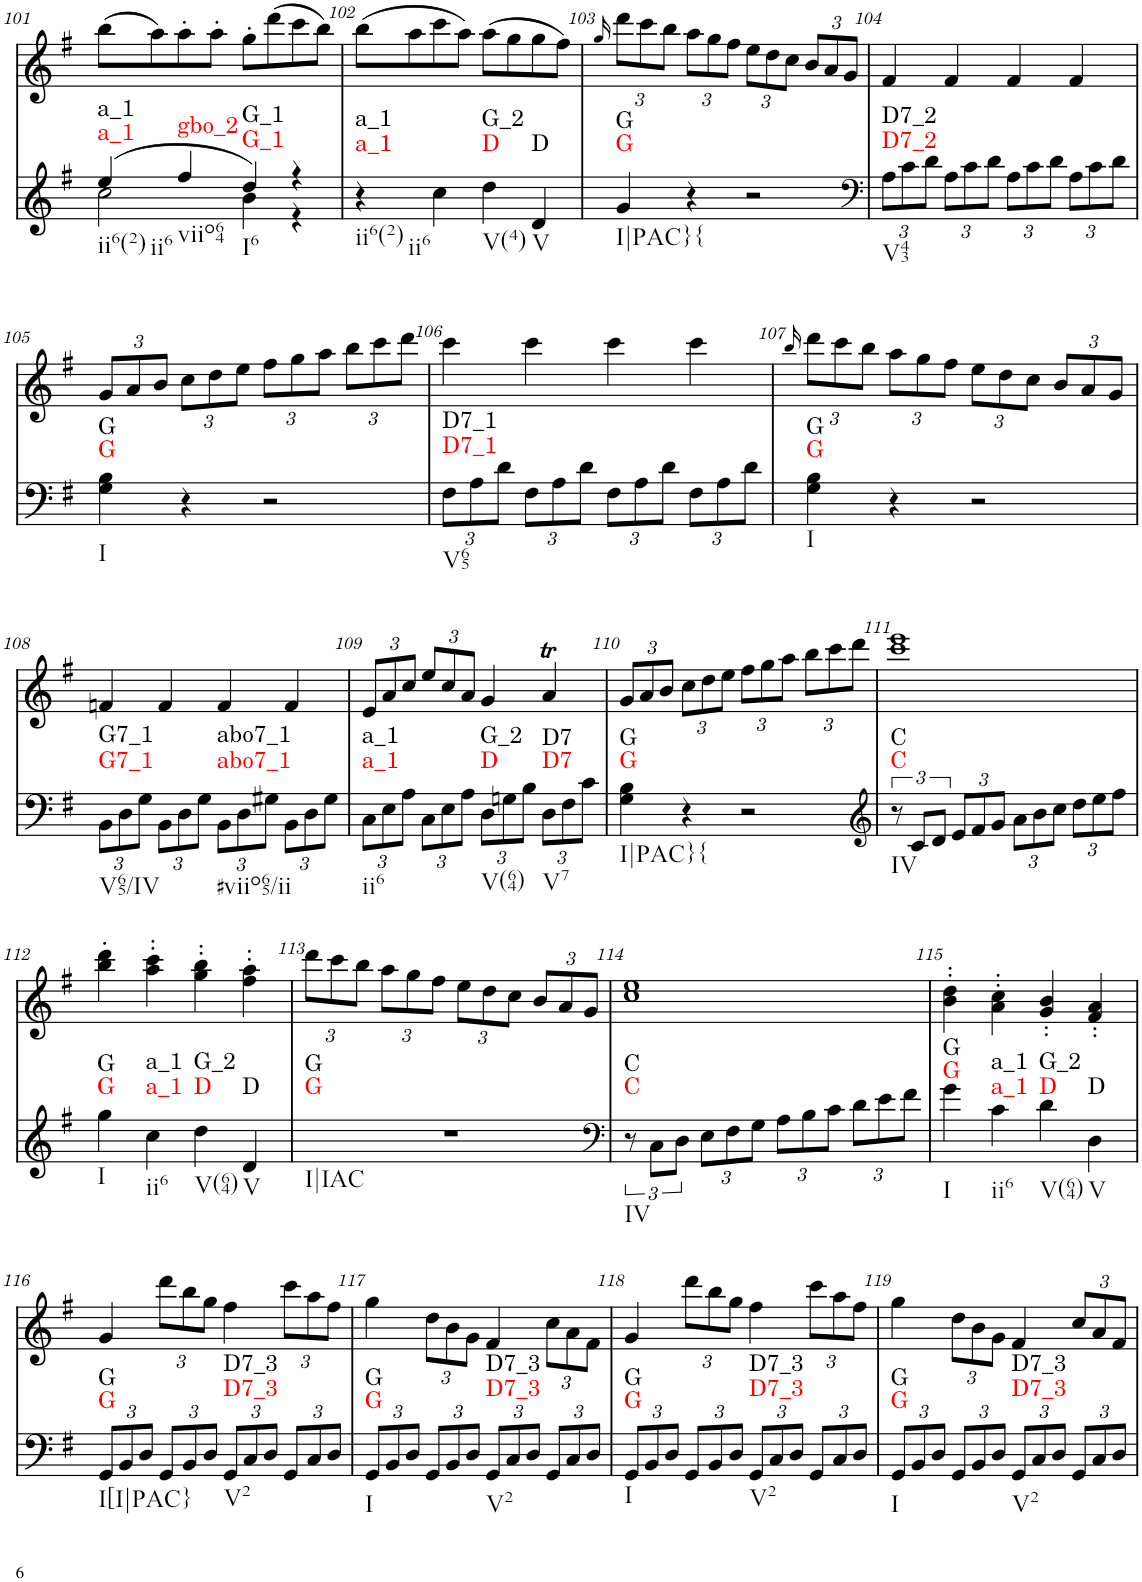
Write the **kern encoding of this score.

**kern	**harte	**kern	**text
*part2	*part2	*part1	*part1
*staff2	*	*staff1	*staff1
*I"piano	*	*I"piano	*
*I'Pno	*	*I'Pno	*
!!LO:PB:g=z
*clefG2	*	*clefG2	*
*k[f#]	*	*k[f#]	*
*G:	*	*G:	*
*M2/2	*	*M2/2	*
*met(c|)	*	*met(c|)	*
=101	=101	=101	=101
*^	*	*	*
!	!	!LO:H:n=1:kt=a_1	!	!
!	!	!LO:H:n=2:kt=a_1	!	!
(4ee/	2cc\	N N	(8bb\L	.
.	.	.	8aa\)	.
!	!	!LO:H:kt=gbo_2	!	!
4ff#/	.	N	8aa'\	.
.	.	.	8aa'\J	.
!	!	!LO:H:n=1:kt=G_1	!	!
!	!	!LO:H:n=2:kt=G_1	!	!
4dd/)	4b\	N N	8gg'\L	.
.	.	.	(8ddd\	.
4r	4r	.	8ccc\	.
.	.	.	8bb\J)	.
*v	*v	*	*	*
=102	=102	=102	=102
!	!LO:H:n=1:kt=a_1	!	!
!	!LO:H:n=2:kt=a_1	!	!
4r	N N	(8bb\L	.
.	.	8aa\	.
4cc\	.	8ccc\	.
.	.	8aa\J)	.
!	!LO:H:n=1:kt=D	!	!
!	!LO:H:n=2:kt=G_2	!	!
4dd\	N N	(8aa\L	.
.	.	8gg\	.
!	!LO:H:kt=D	!	!
4d/	N	8gg\	.
.	.	8ff#\J)	.
=103	=103	=103	=103
.	.	16qgg/	.
*	*	*Xbrackettup	*
!	!LO:H:n=1:kt=G	!	!LO:LY:b
!	!LO:H:n=2:kt=G	!	!
4g/	N N	12ddd\L	f
.	.	12ccc\	.
.	.	12bb\J	.
4r	.	12aa\L	.
.	.	12gg\	.
.	.	12ff#\J	.
2r	.	12ee\L	.
.	.	12dd\	.
.	.	12cc\J	.
.	.	12b/L	.
.	.	12a/	.
.	.	12g/J	.
=104	=104	=104	=104
*clefF4	*	*	*
*Xbrackettup	*	*	*
!	!LO:H:n=1:kt=D7_2	!	!
!	!LO:H:n=2:kt=D7_2	!	!
12A\L	N N	4f#/	.
12c\	.	.	.
12d\J	.	.	.
12A\L	.	4f#/	.
12c\	.	.	.
12d\J	.	.	.
12A\L	.	4f#/	.
12c\	.	.	.
12d\J	.	.	.
12A\L	.	4f#/	.
12c\	.	.	.
12d\J	.	.	.
!!LO:LB:g=z
=105	=105	=105	=105
!	!LO:H:n=1:kt=G	!	!
!	!LO:H:n=2:kt=G	!	!
4G\ 4B\	N N	12g/L	.
.	.	12a/	.
.	.	12b/J	.
4r	.	12cc\L	.
.	.	12dd\	.
.	.	12ee\J	.
2r	.	12ff#\L	.
.	.	12gg\	.
.	.	12aa\J	.
.	.	12bb\L	.
.	.	12ccc\	.
.	.	12ddd\J	.
=106	=106	=106	=106
!	!LO:H:n=1:kt=D7_1	!	!
!	!LO:H:n=2:kt=D7_1	!	!
12F#\L	N N	4ccc\	.
12A\	.	.	.
12d\J	.	.	.
12F#\L	.	4ccc\	.
12A\	.	.	.
12d\J	.	.	.
12F#\L	.	4ccc\	.
12A\	.	.	.
12d\J	.	.	.
12F#\L	.	4ccc\	.
12A\	.	.	.
12d\J	.	.	.
=107	=107	=107	=107
.	.	16qbb/	.
!	!LO:H:n=1:kt=G	!	!
!	!LO:H:n=2:kt=G	!	!
4G\ 4B\	N N	12ddd\L	.
.	.	12ccc\	.
.	.	12bb\J	.
4r	.	12aa\L	.
.	.	12gg\	.
.	.	12ff#\J	.
2r	.	12ee\L	.
.	.	12dd\	.
.	.	12cc\J	.
.	.	12b/L	.
.	.	12a/	.
.	.	12g/J	.
!!LO:LB:g=z
=108	=108	=108	=108
!	!LO:H:n=1:kt=G7_1	!	!
!	!LO:H:n=2:kt=G7_1	!	!
12BB\L	N N	4fn/	.
12D\	.	.	.
12G\J	.	.	.
12BB\L	.	4f/	.
12D\	.	.	.
12G\J	.	.	.
!	!LO:H:n=1:kt=abo7_1	!	!
!	!LO:H:n=2:kt=abo7_1	!	!
12BB\L	N N	4f/	.
12D\	.	.	.
12G#X\J	.	.	.
12BB\L	.	4f/	.
12D\	.	.	.
12G#\J	.	.	.
=109	=109	=109	=109
!	!LO:H:n=1:kt=a_1	!	!
!	!LO:H:n=2:kt=a_1	!	!
12C\L	N N	12e/L	.
12E\	.	12a/	.
12A\J	.	12cc/J	.
12C\L	.	12ee/L	.
12E\	.	12cc/	.
12A\J	.	12a/J	.
!	!LO:H:n=1:kt=D	!	!
!	!LO:H:n=2:kt=G_2	!	!
12D\L	N N	4g/	.
12Gn\	.	.	.
12B\J	.	.	.
!	!LO:H:n=1:kt=D7	!	!
!	!LO:H:n=2:kt=D7	!	!
12D\L	N N	4aT/	.
12F#\	.	.	.
12c\J	.	.	.
=110	=110	=110	=110
!	!LO:H:n=1:kt=G	!	!
!	!LO:H:n=2:kt=G	!	!
4G\ 4B\	N N	12g/L	.
.	.	12a/	.
.	.	12b/J	.
4r	.	12cc\L	.
.	.	12dd\	.
.	.	12ee\J	.
2r	.	12ff#\L	.
.	.	12gg\	.
.	.	12aa\J	.
.	.	12bb\L	.
.	.	12ccc\	.
.	.	12ddd\J	.
=111	=111	=111	=111
*clefG2	*	*	*
*brackettup	*	*	*
!	!LO:H:n=1:kt=C	!	!
!	!LO:H:n=2:kt=C	!	!
12r	N N	1ccc 1eee	.
12c/L	.	.	.
12d/J	.	.	.
*Xbrackettup	*	*	*
12e/L	.	.	.
12f#/	.	.	.
12g/J	.	.	.
12a\L	.	.	.
12b\	.	.	.
12cc\J	.	.	.
12dd\L	.	.	.
12ee\	.	.	.
12ff#\J	.	.	.
!!LO:LB:g=z
=112	=112	=112	=112
!	!LO:H:n=1:kt=G	!	!
!	!LO:H:n=2:kt=G	!	!
4gg\	N N	4bb\' 4ddd\'	.
!	!LO:H:n=1:kt=a_1	!	!
!	!LO:H:n=2:kt=a_1	!	!
4cc\	N N	4aa\' 4ccc\'	.
!	!LO:H:n=1:kt=D	!	!
!	!LO:H:n=2:kt=G_2	!	!
4dd\	N N	4gg\' 4bb\'	.
!	!LO:H:kt=D	!	!
4d/	N	4ff#\' 4aa\'	.
=113	=113	=113	=113
!	!LO:H:n=1:kt=G	!	!
!	!LO:H:n=2:kt=G	!	!
1r	N N	12ddd\L	.
.	.	12ccc\	.
.	.	12bb\J	.
.	.	12aa\L	.
.	.	12gg\	.
.	.	12ff#\J	.
.	.	12ee\L	.
.	.	12dd\	.
.	.	12cc\J	.
.	.	12b/L	.
.	.	12a/	.
.	.	12g/J	.
=114	=114	=114	=114
*clefF4	*	*	*
*brackettup	*	*	*
!	!LO:H:n=1:kt=C	!	!
!	!LO:H:n=2:kt=C	!	!
12r	N N	1cc 1ee	.
12C\L	.	.	.
12D\J	.	.	.
*Xbrackettup	*	*	*
12E\L	.	.	.
12F#\	.	.	.
12G\J	.	.	.
12A\L	.	.	.
12B\	.	.	.
12c\J	.	.	.
12d\L	.	.	.
12e\	.	.	.
12f#\J	.	.	.
=115	=115	=115	=115
!	!LO:H:n=1:kt=G	!	!
!	!LO:H:n=2:kt=G	!	!
4g\	N N	4b\' 4dd\'	.
!	!LO:H:n=1:kt=a_1	!	!
!	!LO:H:n=2:kt=a_1	!	!
4c\	N N	4a\' 4cc\'	.
!	!LO:H:n=1:kt=D	!	!
!	!LO:H:n=2:kt=G_2	!	!
4d\	N N	4g/' 4b/'	.
!	!LO:H:kt=D	!	!
4D\	N	4f#/' 4a/'	.
!!LO:LB:g=z
=116	=116	=116	=116
!	!LO:H:n=1:kt=G	!	!
!	!LO:H:n=2:kt=G	!	!
12GG/L	N N	4g/	.
12BB/	.	.	.
12D/J	.	.	.
12GG/L	.	12ddd\L	.
12BB/	.	12bb\	.
12D/J	.	12gg\J	.
!	!LO:H:n=1:kt=D7_3	!	!
!	!LO:H:n=2:kt=D7_3	!	!
12GG/L	N N	4ff#\	.
12C/	.	.	.
12D/J	.	.	.
12GG/L	.	12ccc\L	.
12C/	.	12aa\	.
12D/J	.	12ff#\J	.
=117	=117	=117	=117
!	!LO:H:n=1:kt=G	!	!
!	!LO:H:n=2:kt=G	!	!
12GG/L	N N	4gg\	.
12BB/	.	.	.
12D/J	.	.	.
12GG/L	.	12dd\L	.
12BB/	.	12b\	.
12D/J	.	12g\J	.
!	!LO:H:n=1:kt=D7_3	!	!
!	!LO:H:n=2:kt=D7_3	!	!
12GG/L	N N	4f#/	.
12C/	.	.	.
12D/J	.	.	.
12GG/L	.	12cc\L	.
12C/	.	12a\	.
12D/J	.	12f#\J	.
=118	=118	=118	=118
!	!LO:H:n=1:kt=G	!	!
!	!LO:H:n=2:kt=G	!	!
12GG/L	N N	4g/	.
12BB/	.	.	.
12D/J	.	.	.
12GG/L	.	12ddd\L	.
12BB/	.	12bb\	.
12D/J	.	12gg\J	.
!	!LO:H:n=1:kt=D7_3	!	!
!	!LO:H:n=2:kt=D7_3	!	!
12GG/L	N N	4ff#\	.
12C/	.	.	.
12D/J	.	.	.
12GG/L	.	12ccc\L	.
12C/	.	12aa\	.
12D/J	.	12ff#\J	.
=119	=119	=119	=119
!	!LO:H:n=1:kt=G	!	!
!	!LO:H:n=2:kt=G	!	!
12GG/L	N N	4gg\	.
12BB/	.	.	.
12D/J	.	.	.
12GG/L	.	12dd\L	.
12BB/	.	12b\	.
12D/J	.	12g\J	.
!	!LO:H:n=1:kt=D7_3	!	!
!	!LO:H:n=2:kt=D7_3	!	!
12GG/L	N N	4f#/	.
12C/	.	.	.
12D/J	.	.	.
12GG/L	.	12cc/L	.
12C/	.	12a/	.
12D/J	.	12f#/J	.
=	=	=	=
*-	*-	*-	*-
